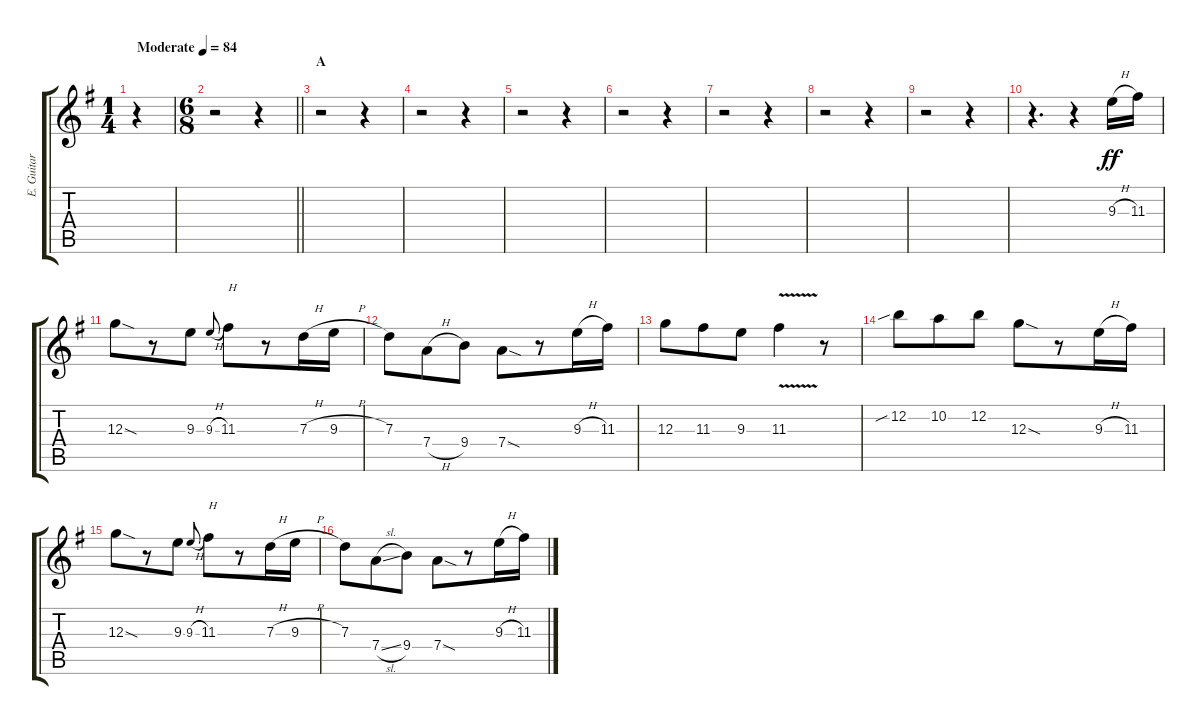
\track ("E. Guitar II" "E. Guitar ") {instrument overdrivenguitar}
\staff {score tabs}
\tuning (E4 B3 G3 D3 A2 E2) {hide}
\ts (1 4)
\tempo (84 "Moderate")
\clef g2
\ks g
r.4{dy ff instrument overdrivenguitar} |
\ts (6 8)
\barLineRight lightlight
r.2 r.4 |
\section ("" "A")
r.2 r.4 |
r.2 r.4 |
r.2 r.4 |
r.2 r.4 |
r.2 r.4 |
r.2 r.4 |
r.2 r.4 |
r.4{d} r.4 9.3{h}.16 11.3.16 |
12.3{sod}.8 r.8 9.3.8 9.3{h}.8{gr onbeat} 11.3.8{txt "H"} r.8 7.3{h}.16 9.3{h}.16 |
7.3.8 7.4{h}.8 9.4.8 7.4{sod}.8 r.8 9.3{h}.16 11.3.16 |
12.3.8 11.3.8 9.3.8 11.3{v}.4 r.8 |
12.2{sib}.8 10.2.8 12.2.8 12.3{sod}.8 r.8 9.3{h}.16 11.3.16 |
12.3{sod}.8 r.8 9.3.8 9.3{h}.8{gr onbeat} 11.3.8{txt "H"} r.8 7.3{h}.16 9.3{h}.16 |
7.3.8 7.4{sl}.8 9.4.8 7.4{sod}.8 r.8 9.3{h}.16 11.3.16
